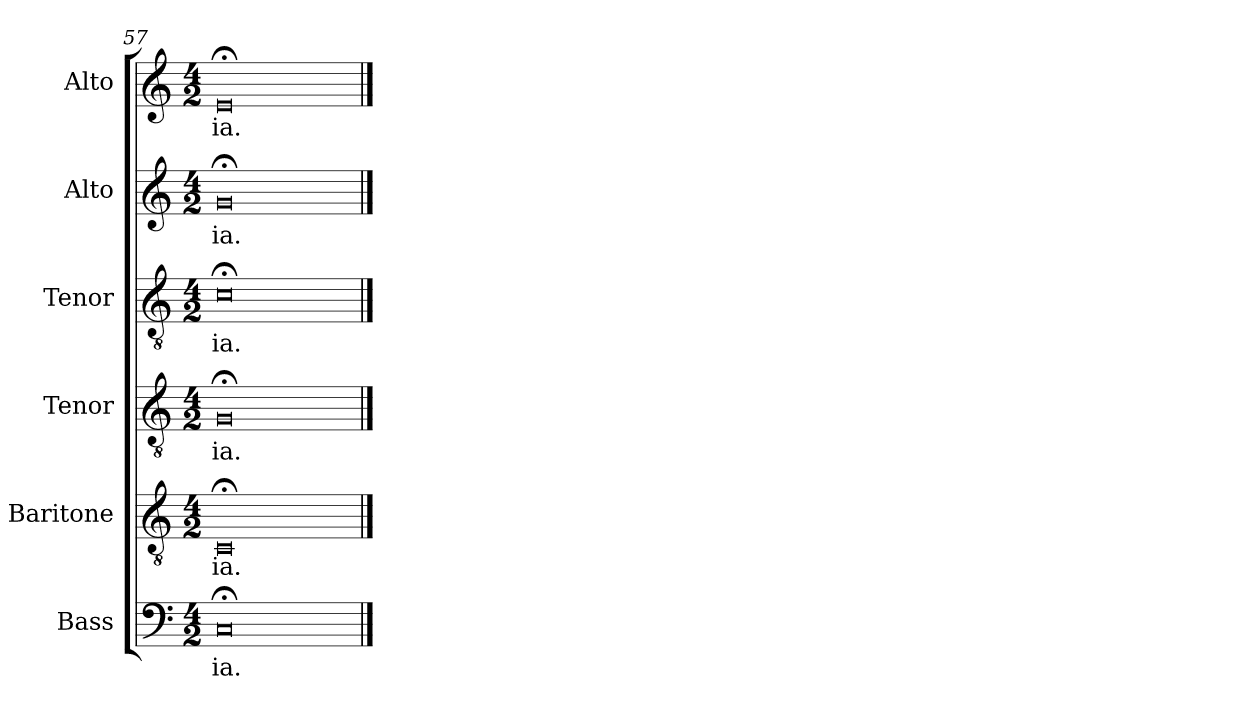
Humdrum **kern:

**kern	**text	**kern	**text	**kern	**text	**kern	**text	**kern	**text	**kern	**text
*part6	*part6	*part5	*part5	*part4	*part4	*part3	*part3	*part2	*part2	*part1	*part1
*staff6	*staff6	*staff5	*staff5	*staff4	*staff4	*staff3	*staff3	*staff2	*staff2	*staff1	*staff1
*I"Bass	*	*I"Baritone	*	*I"Tenor	*	*I"Tenor	*	*I"Alto	*	*I"Alto	*
*I'B.	*	*I'T2.	*	*I'T.	*	*	*	*	*	*	*
*clefF4	*	*clefGv2	*	*clefGv2	*	*clefGv2	*	*clefG2	*	*clefG2	*
*	*	*ITrd7c12	*	*ITrd7c12	*	*ITrd7c12	*	*	*	*	*
*k[]	*	*k[]	*	*k[]	*	*k[]	*	*k[]	*	*k[]	*
*C:	*	*C:	*	*C:	*	*C:	*	*C:	*	*C:	*
*M4/2	*	*M4/2	*	*M4/2	*	*M4/2	*	*M4/2	*	*M4/2	*
=57	=57	=57	=57	=57	=57	=57	=57	=57	=57	=57	=57
!	!LO:LY:b:color=#000000	!	!	!	!	!	!	!	!	!	!
!	!	!	!LO:LY:b:color=#000000	!	!	!	!	!	!	!	!
!	!	!	!	!	!LO:LY:b:color=#000000	!	!	!	!	!	!
!	!	!	!	!	!	!	!LO:LY:b:color=#000000	!	!	!	!
!	!	!	!	!	!	!	!	!	!LO:LY:b:color=#000000	!	!
!	!	!	!	!	!	!	!	!	!	!	!LO:LY:b:color=#000000
0C;i	-ia.	0CC;i	-ia.	0GG;i	-ia.	0C;i	-ia.	0g;i	-ia.	0e;i	-ia.
==	==	==	==	==	==	==	==	==	==	==	==
*-	*-	*-	*-	*-	*-	*-	*-	*-	*-	*-	*-
